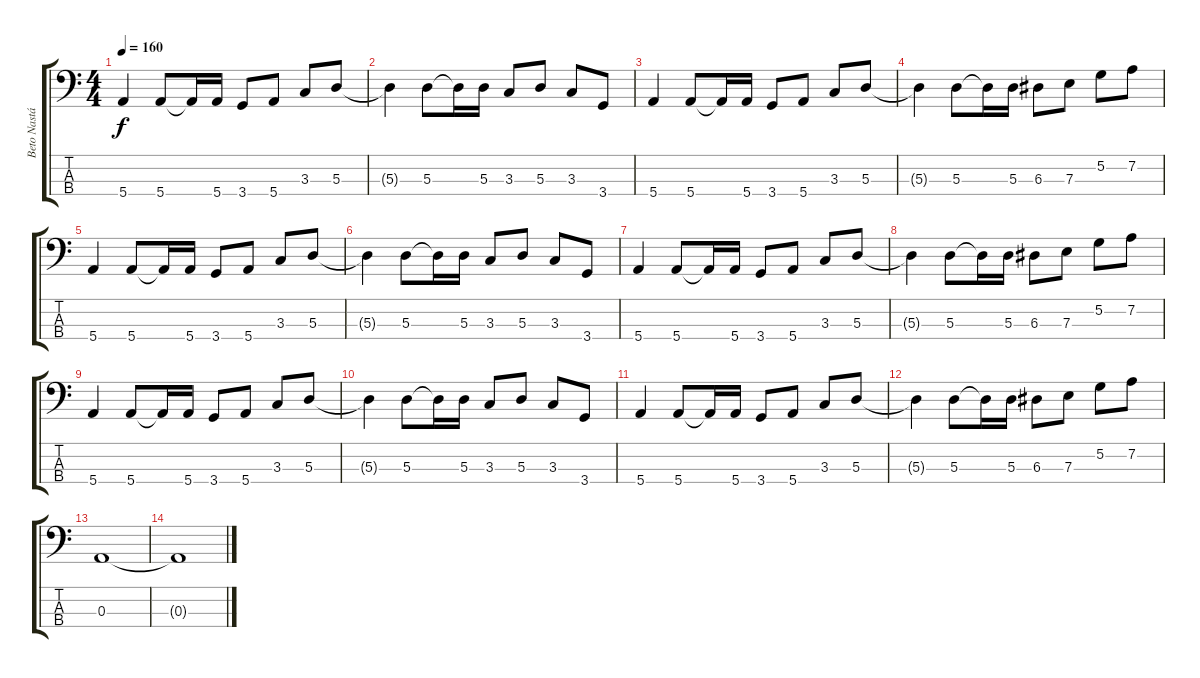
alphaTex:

\track ("Beto Nastácia" "Beto Nastá") {instrument electricbasspick}
\staff {score tabs}
\tuning (G2 D2 A1 E1) {hide}
\ts (4 4)
\tempo 160
\clef f4
\ks c
5.4.4{dy f} 5.4.8 5.4{t}.16 5.4.16 3.4.8 5.4.8 3.3.8 5.3.8 |
5.3{t}.4 5.3.8 5.3{t}.16 5.3.16 3.3.8 5.3.8 3.3.8 3.4.8 |
5.4.4 5.4.8 5.4{t}.16 5.4.16 3.4.8 5.4.8 3.3.8 5.3.8 |
5.3{t}.4 5.3.8 5.3{t}.16 5.3.16 6.3.8 7.3.8 5.2.8 7.2.8 |
5.4.4 5.4.8 5.4{t}.16 5.4.16 3.4.8 5.4.8 3.3.8 5.3.8 |
5.3{t}.4 5.3.8 5.3{t}.16 5.3.16 3.3.8 5.3.8 3.3.8 3.4.8 |
5.4.4 5.4.8 5.4{t}.16 5.4.16 3.4.8 5.4.8 3.3.8 5.3.8 |
5.3{t}.4 5.3.8 5.3{t}.16 5.3.16 6.3.8 7.3.8 5.2.8 7.2.8 |
5.4.4 5.4.8 5.4{t}.16 5.4.16 3.4.8 5.4.8 3.3.8 5.3.8 |
5.3{t}.4 5.3.8 5.3{t}.16 5.3.16 3.3.8 5.3.8 3.3.8 3.4.8 |
5.4.4 5.4.8 5.4{t}.16 5.4.16 3.4.8 5.4.8 3.3.8 5.3.8 |
5.3{t}.4 5.3.8 5.3{t}.16 5.3.16 6.3.8 7.3.8 5.2.8 7.2.8 |
0.3.1 |
0.3{t}.1
